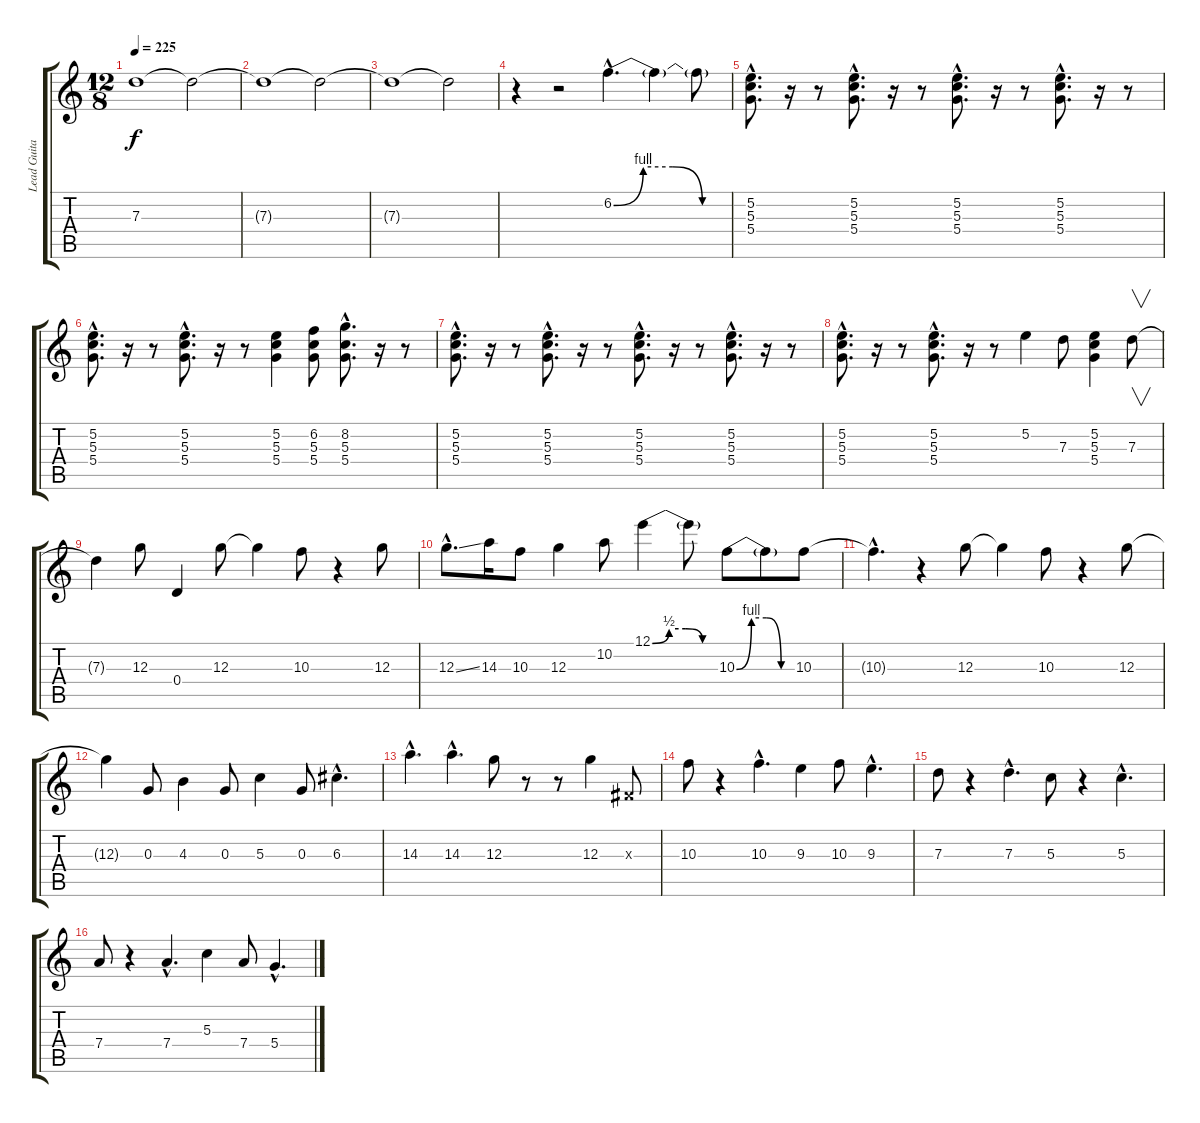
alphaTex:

\track ("Lead Guitar" "Lead Guita") {instrument distortionguitar}
\staff {score tabs}
\tuning (E4 B3 G3 D3 A2 D2) {hide}
\ts (12 8)
\tempo 225
\clef g2
\ks c
7.3{t}.1{dy f} 7.3{t}.2 |
7.3{t}.1 7.3{t}.2 |
7.3{t}.1 7.3{t}.2 |
r.4 r.2 6.2{be (custom 0 0 15 4 30 4 45 0 60 0) hac}.4{d} 6.2{t}.4 6.2{t}.8 |
(5.2{hac} 5.3{hac} 5.4{hac}).8{d} r.16 r.8 (5.2{hac} 5.3{hac} 5.4{hac}).8{d} r.16 r.8 (5.2{hac} 5.3{hac} 5.4{hac}).8{d} r.16 r.8 (5.2{hac} 5.3{hac} 5.4{hac}).8{d} r.16 r.8 |
(5.2{hac} 5.3{hac} 5.4{hac}).8{d} r.16 r.8 (5.2{hac} 5.3{hac} 5.4{hac}).8{d} r.16 r.8 (5.2 5.3 5.4).4 (6.2 5.3 5.4).8 (8.2{hac} 5.3{hac} 5.4{hac}).8{d} r.16 r.8 |
(5.2{hac} 5.3{hac} 5.4{hac}).8{d} r.16 r.8 (5.2{hac} 5.3{hac} 5.4{hac}).8{d} r.16 r.8 (5.2{hac} 5.3{hac} 5.4{hac}).8{d} r.16 r.8 (5.2{hac} 5.3{hac} 5.4{hac}).8{d} r.16 r.8 |
(5.2{hac} 5.3{hac} 5.4{hac}).8{d} r.16 r.8 (5.2{hac} 5.3{hac} 5.4{hac}).8{d} r.16 r.8 5.2.4 7.3.8 (5.2 5.3 5.4).4 7.3.8{v} |
7.3{t}.4 12.3.8 0.4.4 12.3.8 12.3{t}.4 10.3.8 r.4 12.3.8 |
12.3{ss hac}.8{d} 14.3.16 10.3.8 12.3.4 10.2.8 12.1{be (custom 0 0 15 2 30 2 45 0 60 0)}.4 12.1{t}.8 10.3{be (custom 0 0 15 4 30 4 45 0 60 0)}.8 10.3{t}.8 10.3.8 |
10.3{hac t}.4{d} r.4 12.3.8 12.3{t}.4 10.3.8 r.4 12.3.8 |
12.3{t}.4 0.3.8 4.3.4 0.3.8 5.3.4 0.3.8 6.3{hac}.4{d} |
14.3{hac}.4{d} 14.3{hac}.4{d} 12.3.8 r.8 r.8 12.3.4 -1.3{x}.8 |
10.3.8 r.4 10.3{hac}.4{d} 9.3.4 10.3.8 9.3{hac}.4{d} |
7.3.8 r.4 7.3{hac}.4{d} 5.3.8 r.4 5.3{hac}.4{d} |
7.4.8 r.4 7.4{hac}.4{d} 5.3.4 7.4.8 5.4{hac}.4{d}
